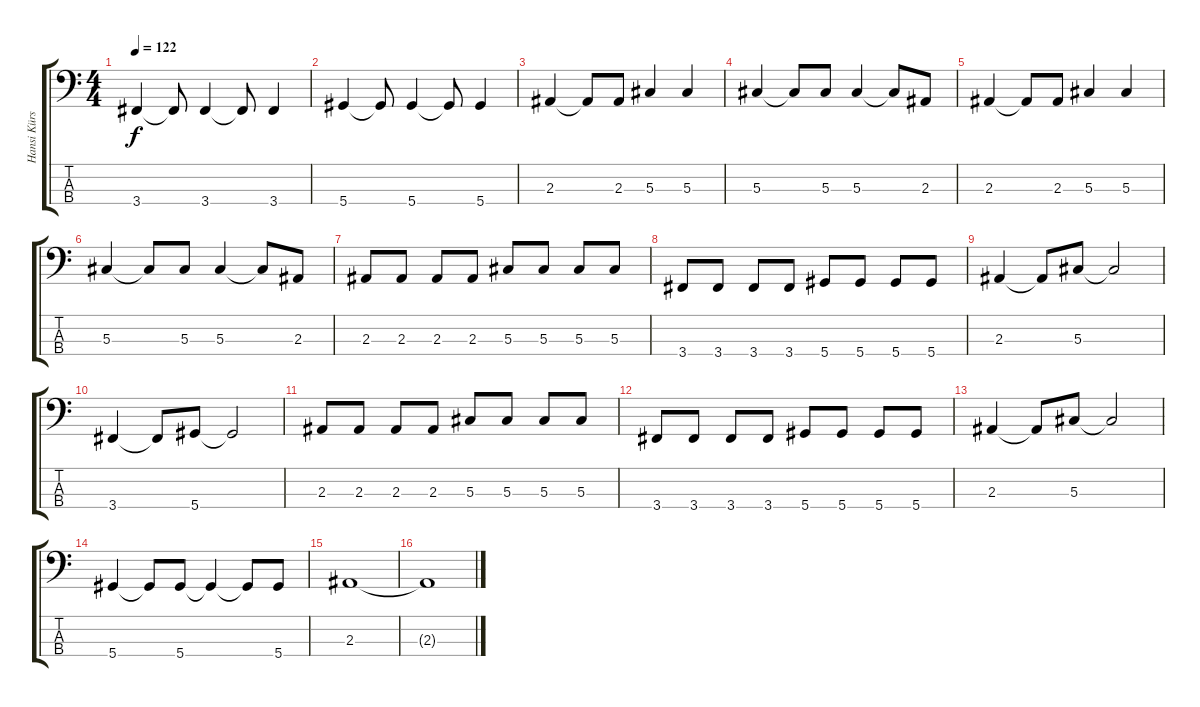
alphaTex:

\track ("Hansi Kürsch" "Hansi Kürs") {instrument electricbasspick}
\staff {score tabs}
\tuning (Gb2 Db2 Ab1 Eb1) {hide}
\ts (4 4)
\tempo 122
\clef f4
\ks c
3.4.4{dy f} 3.4{t}.8 3.4.4 3.4{t}.8 3.4.4 |
5.4.4 5.4{t}.8 5.4.4 5.4{t}.8 5.4.4 |
2.3.4 2.3{t}.8 2.3.8 5.3.4 5.3.4 |
5.3.4 5.3{t}.8 5.3.8 5.3.4 5.3{t}.8 2.3.8 |
2.3.4 2.3{t}.8 2.3.8 5.3.4 5.3.4 |
5.3.4 5.3{t}.8 5.3.8 5.3.4 5.3{t}.8 2.3.8 |
2.3.8 2.3.8 2.3.8 2.3.8 5.3.8 5.3.8 5.3.8 5.3.8 |
3.4.8 3.4.8 3.4.8 3.4.8 5.4.8 5.4.8 5.4.8 5.4.8 |
2.3.4 2.3{t}.8 5.3.8 5.3{t}.2 |
3.4.4 3.4{t}.8 5.4.8 5.4{t}.2 |
2.3.8 2.3.8 2.3.8 2.3.8 5.3.8 5.3.8 5.3.8 5.3.8 |
3.4.8 3.4.8 3.4.8 3.4.8 5.4.8 5.4.8 5.4.8 5.4.8 |
2.3.4 2.3{t}.8 5.3.8 5.3{t}.2 |
5.4.4 5.4{t}.8 5.4.8 5.4{t}.4 5.4{t}.8 5.4.8 |
2.3.1 |
2.3{t}.1
